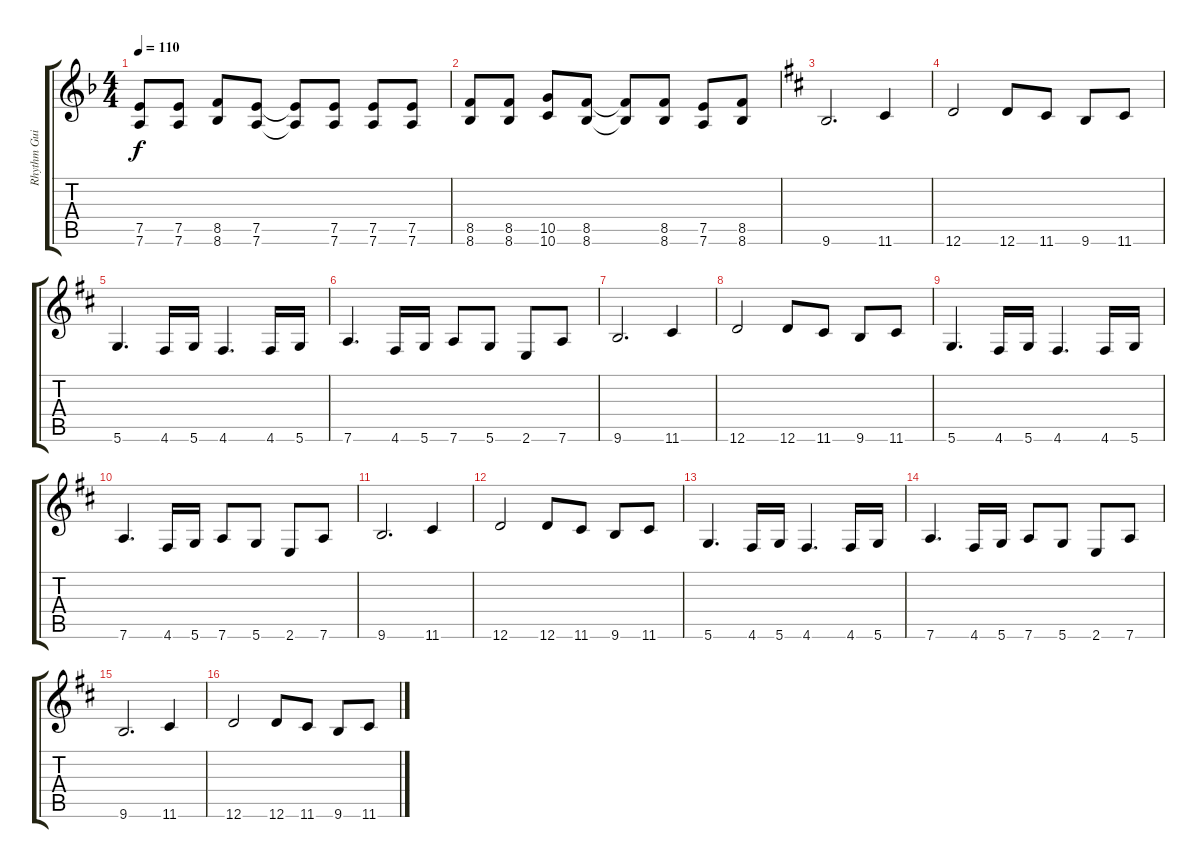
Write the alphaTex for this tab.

\track ("Rhythm Guitar" "Rhythm Gui") {instrument distortionguitar}
\staff {score tabs}
\tuning (E4 B3 G3 D3 A2 D2) {hide}
\ts (4 4)
\tempo 110
\clef g2
\ks dminor
(7.5 7.6).8{dy f} (7.5 7.6).8 (8.5 8.6).8 (7.5 7.6).8 (7.5{t} 7.6{t}).8 (7.5 7.6).8 (7.5 7.6).8 (7.5 7.6).8 |
(8.5 8.6).8 (8.5 8.6).8 (10.5 10.6).8 (8.5 8.6).8 (8.5{t} 8.6{t}).8 (8.5 8.6).8 (7.5 7.6).8 (8.5 8.6).8 |
\ks bminor
9.6.2{d} 11.6.4 |
12.6.2 12.6.8 11.6.8 9.6.8 11.6.8 |
5.6.4{d} 4.6.16 5.6.16 4.6.4{d} 4.6.16 5.6.16 |
7.6.4{d} 4.6.16 5.6.16 7.6.8 5.6.8 2.6.8 7.6.8 |
9.6.2{d} 11.6.4 |
12.6.2 12.6.8 11.6.8 9.6.8 11.6.8 |
5.6.4{d} 4.6.16 5.6.16 4.6.4{d} 4.6.16 5.6.16 |
7.6.4{d} 4.6.16 5.6.16 7.6.8 5.6.8 2.6.8 7.6.8 |
9.6.2{d} 11.6.4 |
12.6.2 12.6.8 11.6.8 9.6.8 11.6.8 |
5.6.4{d} 4.6.16 5.6.16 4.6.4{d} 4.6.16 5.6.16 |
7.6.4{d} 4.6.16 5.6.16 7.6.8 5.6.8 2.6.8 7.6.8 |
9.6.2{d} 11.6.4 |
12.6.2 12.6.8 11.6.8 9.6.8 11.6.8
